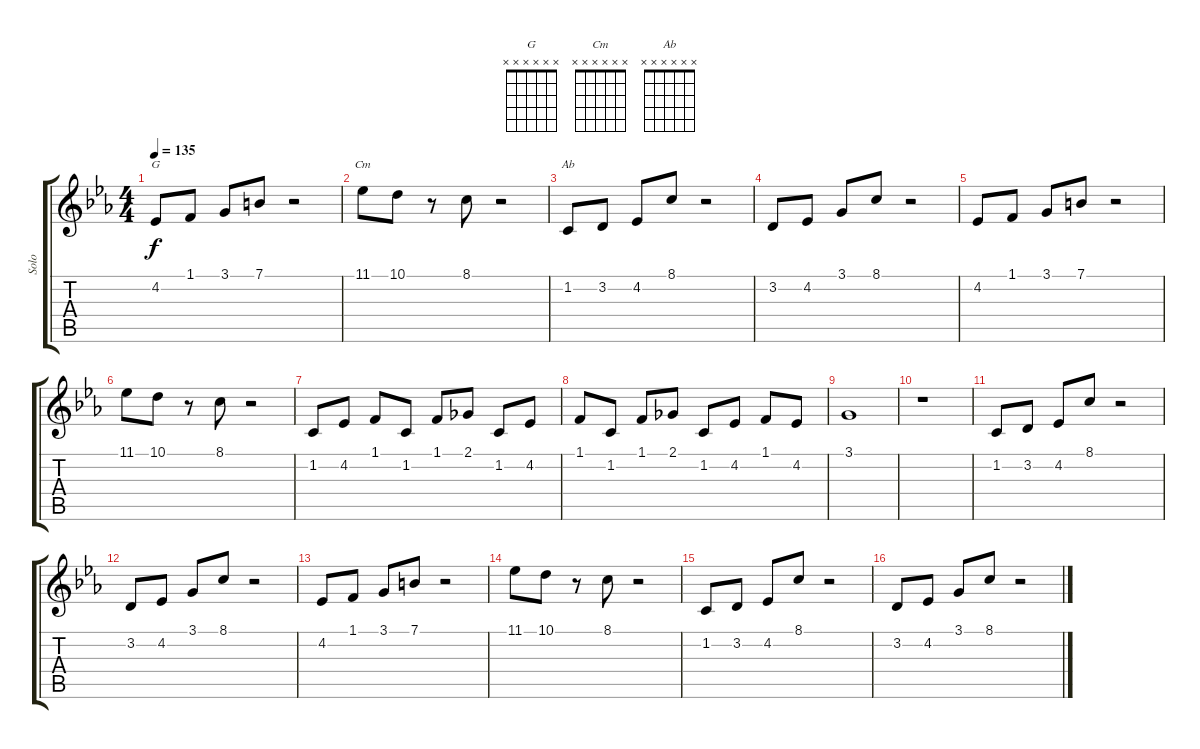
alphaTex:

\track ("Solo" "Solo") {instrument drawbarorgan}
\staff {score tabs}
\tuning (E4 B3 G3 D3 A2 E2) {hide}
\chord ("G" x x x x x x)
\chord ("Cm" x x x x x x)
\chord ("Ab" x x x x x x)
\ts (4 4)
\tempo 135
\clef g2
\ks eb
4.2.8{ch "G" dy f} 1.1.8 3.1.8 7.1.8 r.2 |
11.1.8{ch "Cm"} 10.1.8 r.8 8.1.8 r.2 |
1.2.8{ch "Ab"} 3.2.8 4.2.8 8.1.8 r.2 |
3.2.8 4.2.8 3.1.8 8.1.8 r.2 |
4.2.8 1.1.8 3.1.8 7.1.8 r.2 |
11.1.8 10.1.8 r.8 8.1.8 r.2 |
1.2.8 4.2.8 1.1.8 1.2.8 1.1.8 2.1.8 1.2.8 4.2.8 |
1.1.8 1.2.8 1.1.8 2.1.8 1.2.8 4.2.8 1.1.8 4.2.8 |
3.1.1 |
r.1 |
1.2.8 3.2.8 4.2.8 8.1.8 r.2 |
3.2.8 4.2.8 3.1.8 8.1.8 r.2 |
4.2.8 1.1.8 3.1.8 7.1.8 r.2 |
11.1.8 10.1.8 r.8 8.1.8 r.2 |
1.2.8 3.2.8 4.2.8 8.1.8 r.2 |
3.2.8 4.2.8 3.1.8 8.1.8 r.2
